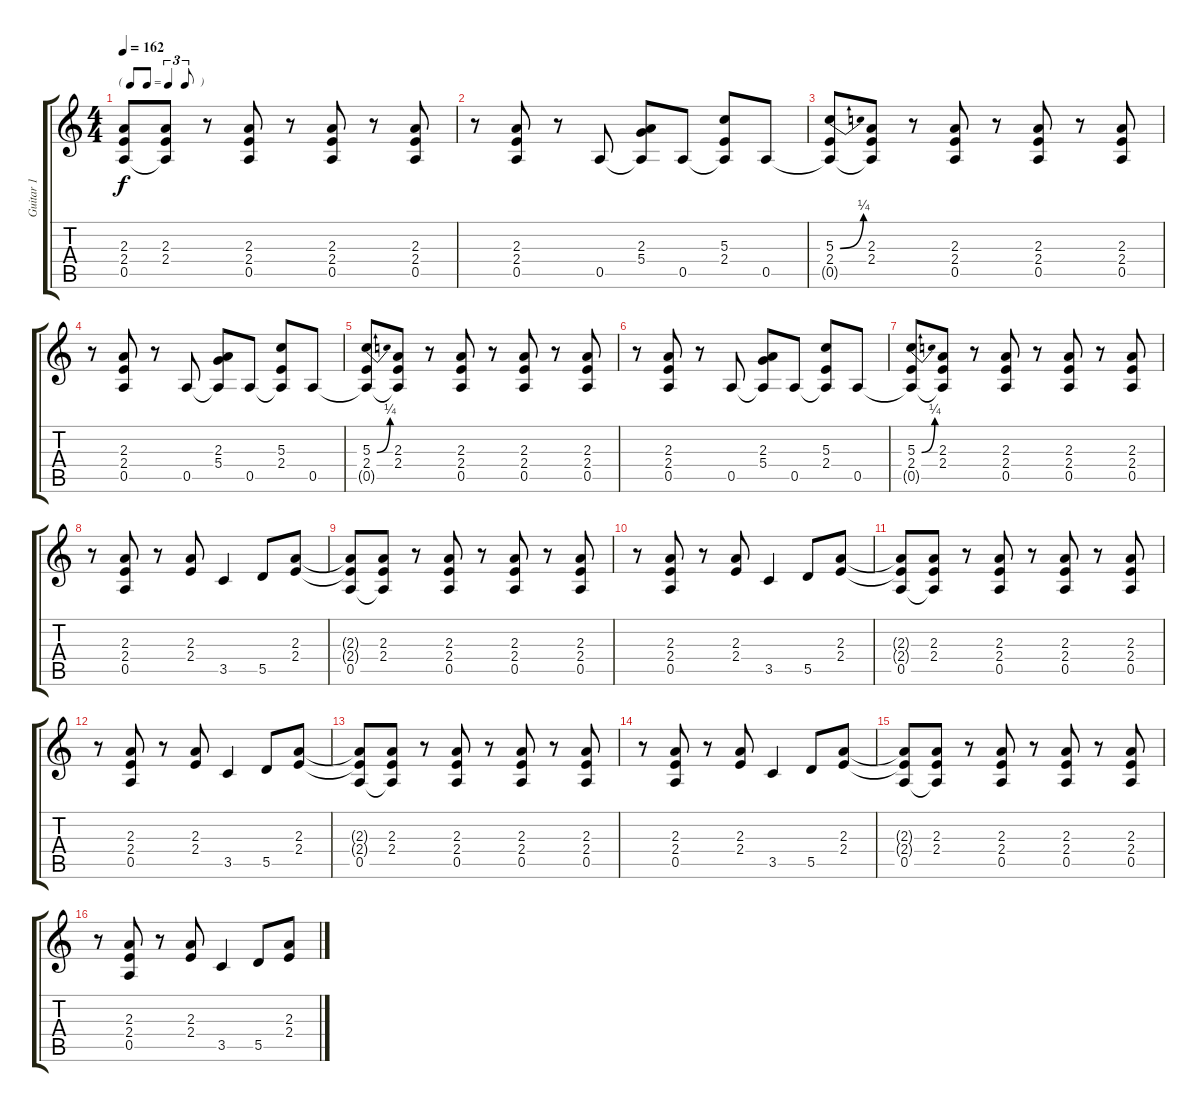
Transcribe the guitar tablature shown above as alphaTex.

\track ("Guitar 1" "Guitar 1") {instrument electricguitarjazz}
\staff {score tabs}
\tuning (E4 B3 G3 D3 A2 E2) {hide}
\ts (4 4)
\tf triplet8th
\tempo 162
\clef g2
\ks c
(2.3 2.4 0.5).8{dy f instrument electricguitarjazz} (2.3 2.4 0.5{t}).8 r.8 (2.3 2.4 0.5).8 r.8 (2.3 2.4 0.5).8 r.8 (2.3 2.4 0.5).8 |
r.8 (2.3 2.4 0.5).8 r.8 0.5.8 (2.3 5.4 0.5{t}).8 0.5.8 (5.3 2.4 0.5{t}).8 0.5.8 |
(5.3{be (bend 0 0 60 1)} 2.4 0.5{t}).8 (2.3 2.4 0.5{t}).8 r.8 (2.3 2.4 0.5).8 r.8 (2.3 2.4 0.5).8 r.8 (2.3 2.4 0.5).8 |
r.8 (2.3 2.4 0.5).8 r.8 0.5.8 (2.3 5.4 0.5{t}).8 0.5.8 (5.3 2.4 0.5{t}).8 0.5.8 |
(5.3{be (bend 0 0 60 1)} 2.4 0.5{t}).8 (2.3 2.4 0.5{t}).8 r.8 (2.3 2.4 0.5).8 r.8 (2.3 2.4 0.5).8 r.8 (2.3 2.4 0.5).8 |
r.8 (2.3 2.4 0.5).8 r.8 0.5.8 (2.3 5.4 0.5{t}).8 0.5.8 (5.3 2.4 0.5{t}).8 0.5.8 |
(5.3{be (bend 0 0 60 1)} 2.4 0.5{t}).8 (2.3 2.4 0.5{t}).8 r.8 (2.3 2.4 0.5).8 r.8 (2.3 2.4 0.5).8 r.8 (2.3 2.4 0.5).8 |
r.8 (2.3 2.4 0.5).8 r.8 (2.3 2.4).8 3.5.4 5.5.8 (2.3 2.4).8 |
(2.3{t} 2.4{t} 0.5).8 (2.3 2.4 0.5{t}).8 r.8 (2.3 2.4 0.5).8 r.8 (2.3 2.4 0.5).8 r.8 (2.3 2.4 0.5).8 |
r.8 (2.3 2.4 0.5).8 r.8 (2.3 2.4).8 3.5.4 5.5.8 (2.3 2.4).8 |
(2.3{t} 2.4{t} 0.5).8 (2.3 2.4 0.5{t}).8 r.8 (2.3 2.4 0.5).8 r.8 (2.3 2.4 0.5).8 r.8 (2.3 2.4 0.5).8 |
r.8 (2.3 2.4 0.5).8 r.8 (2.3 2.4).8 3.5.4 5.5.8 (2.3 2.4).8 |
(2.3{t} 2.4{t} 0.5).8 (2.3 2.4 0.5{t}).8 r.8 (2.3 2.4 0.5).8 r.8 (2.3 2.4 0.5).8 r.8 (2.3 2.4 0.5).8 |
r.8 (2.3 2.4 0.5).8 r.8 (2.3 2.4).8 3.5.4 5.5.8 (2.3 2.4).8 |
(2.3{t} 2.4{t} 0.5).8 (2.3 2.4 0.5{t}).8 r.8 (2.3 2.4 0.5).8 r.8 (2.3 2.4 0.5).8 r.8 (2.3 2.4 0.5).8 |
r.8 (2.3 2.4 0.5).8 r.8 (2.3 2.4).8 3.5.4 5.5.8 (2.3 2.4).8
